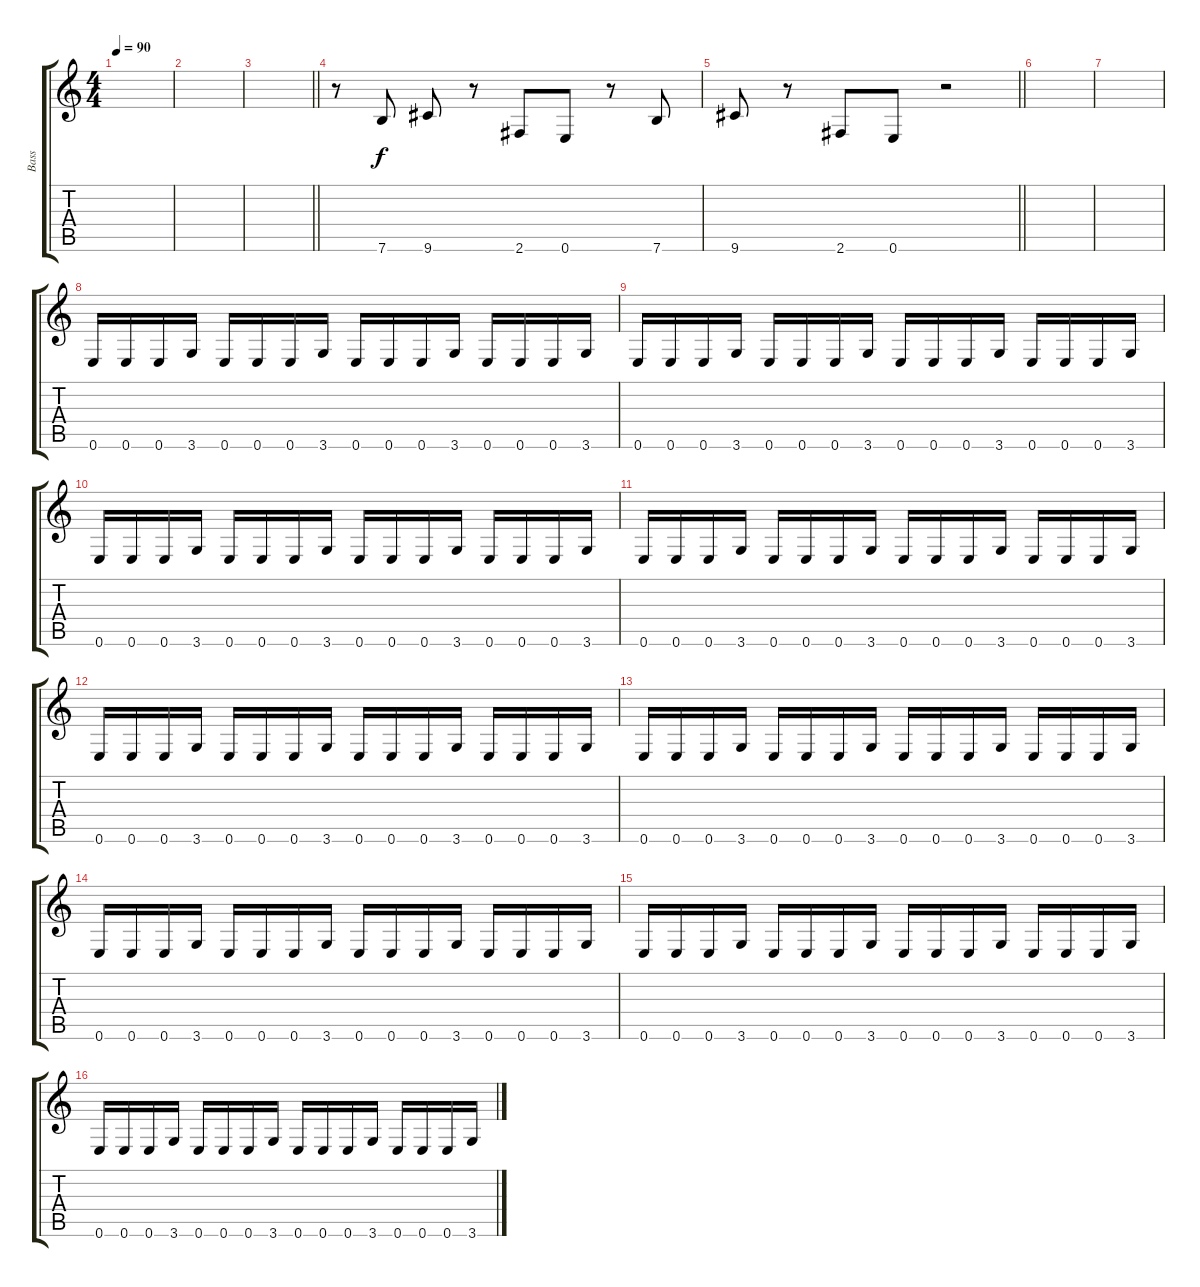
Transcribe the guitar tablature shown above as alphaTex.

\track ("Bass" "Bass") {instrument electricbasspick}
\staff {score tabs}
\tuning (E4 B3 G3 D3 A2 E2) {hide}
\ts (4 4)
\tempo 90
\clef g2
\ks c
|
|
\barLineRight lightlight
|
r.8 7.6.8 9.6.8 r.8 2.6.8 0.6.8 r.8 7.6.8 |
\barLineRight lightlight
9.6.8 r.8 2.6.8 0.6.8 r.2 |
|
|
0.6.16 0.6.16 0.6.16 3.6.16 0.6.16 0.6.16 0.6.16 3.6.16 0.6.16 0.6.16 0.6.16 3.6.16 0.6.16 0.6.16 0.6.16 3.6.16 |
0.6.16 0.6.16 0.6.16 3.6.16 0.6.16 0.6.16 0.6.16 3.6.16 0.6.16 0.6.16 0.6.16 3.6.16 0.6.16 0.6.16 0.6.16 3.6.16 |
0.6.16 0.6.16 0.6.16 3.6.16 0.6.16 0.6.16 0.6.16 3.6.16 0.6.16 0.6.16 0.6.16 3.6.16 0.6.16 0.6.16 0.6.16 3.6.16 |
0.6.16 0.6.16 0.6.16 3.6.16 0.6.16 0.6.16 0.6.16 3.6.16 0.6.16 0.6.16 0.6.16 3.6.16 0.6.16 0.6.16 0.6.16 3.6.16 |
0.6.16 0.6.16 0.6.16 3.6.16 0.6.16 0.6.16 0.6.16 3.6.16 0.6.16 0.6.16 0.6.16 3.6.16 0.6.16 0.6.16 0.6.16 3.6.16 |
0.6.16 0.6.16 0.6.16 3.6.16 0.6.16 0.6.16 0.6.16 3.6.16 0.6.16 0.6.16 0.6.16 3.6.16 0.6.16 0.6.16 0.6.16 3.6.16 |
0.6.16 0.6.16 0.6.16 3.6.16 0.6.16 0.6.16 0.6.16 3.6.16 0.6.16 0.6.16 0.6.16 3.6.16 0.6.16 0.6.16 0.6.16 3.6.16 |
0.6.16 0.6.16 0.6.16 3.6.16 0.6.16 0.6.16 0.6.16 3.6.16 0.6.16 0.6.16 0.6.16 3.6.16 0.6.16 0.6.16 0.6.16 3.6.16 |
0.6.16 0.6.16 0.6.16 3.6.16 0.6.16 0.6.16 0.6.16 3.6.16 0.6.16 0.6.16 0.6.16 3.6.16 0.6.16 0.6.16 0.6.16 3.6.16
